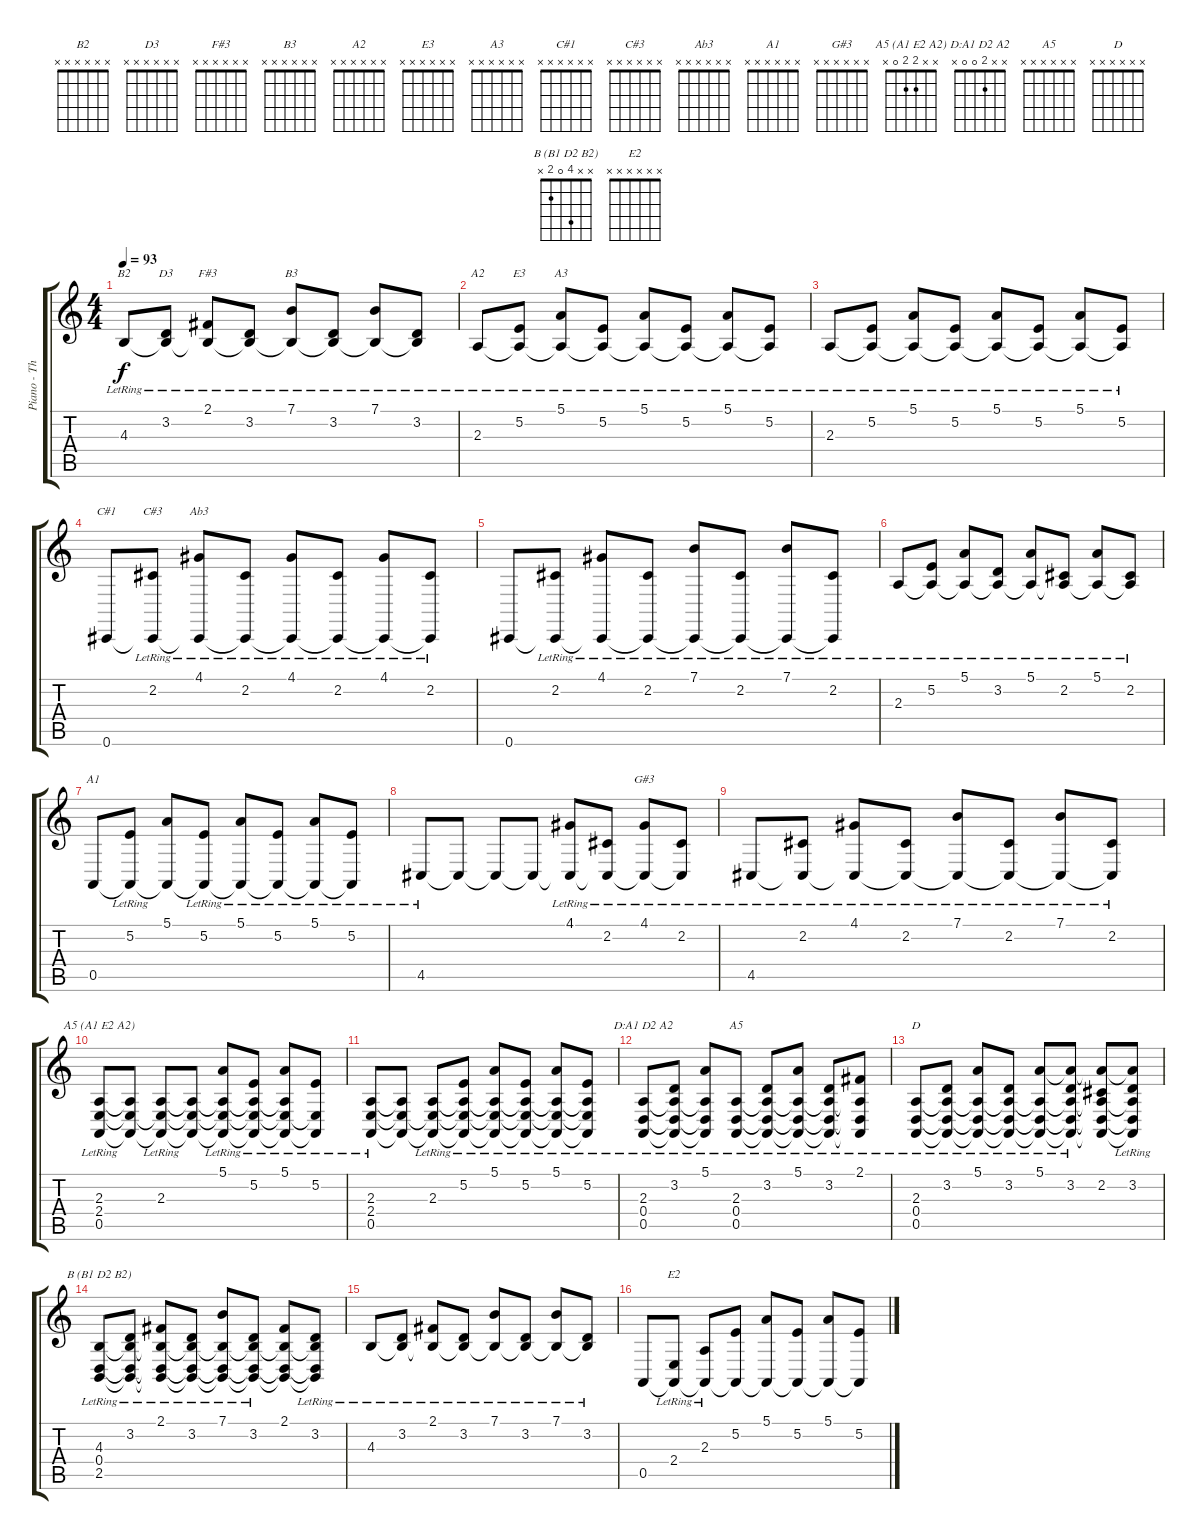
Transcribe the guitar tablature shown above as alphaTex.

\track ("Piano - Thom Yorke" "Piano - Th") {instrument acousticgrandpiano}
\staff {score tabs}
\tuning (E4 B3 G3 D3 A2 Db2) {hide}
\chord ("B2" x x x x x x) {firstfret 0}
\chord ("D3" x x x x x x) {firstfret 0}
\chord ("F#3" x x x x x x) {firstfret 0}
\chord ("B3" x x x x x x) {firstfret 0}
\chord ("A2" x x x x x x) {firstfret 0}
\chord ("E3" x x x x x x) {firstfret 0}
\chord ("A3" x x x x x x) {firstfret 0}
\chord ("C#1" x x x x x x) {firstfret 0}
\chord ("C#3" x x x x x x) {firstfret 0}
\chord ("Ab3" x x x x x x) {firstfret 0}
\chord ("A1" x x x x x x) {firstfret 0}
\chord ("G#3" x x x x x x) {firstfret 0}
\chord ("A5 (A1 E2 A2)" x x 2 2 0 x)
\chord ("D:A1 D2 A2" x x 2 0 0 x)
\chord ("A5" x x x x x x) {firstfret 0}
\chord ("D" x x x x x x) {firstfret 0}
\chord ("B (B1 D2 B2)" x x 4 0 2 x)
\chord ("E2" x x x x x x) {firstfret 0}
\ts (4 4)
\tempo 93
\clef g2
\ks c
4.3{lr}.8{ch "B2" dy f} (3.2{lr} 4.3{t}).8{ch "D3"} (2.1{lr} 4.3{t}).8{ch "F#3"} (3.2{lr} 4.3{t}).8 (7.1{lr} 4.3{t}).8{ch "B3"} (3.2{lr} 4.3{t}).8 (7.1{lr} 4.3{t}).8 (3.2{lr} 4.3{t}).8 |
2.3{lr}.8{ch "A2"} (5.2{lr} 2.3{t}).8{ch "E3"} (5.1{lr} 2.3{t}).8{ch "A3"} (5.2{lr} 2.3{t}).8 (5.1{lr} 2.3{t}).8 (5.2{lr} 2.3{t}).8 (5.1{lr} 2.3{t}).8 (5.2{lr} 2.3{t}).8 |
2.3{lr}.8 (5.2{lr} 2.3{t}).8 (5.1{lr} 2.3{t}).8 (5.2{lr} 2.3{t}).8 (5.1{lr} 2.3{t}).8 (5.2{lr} 2.3{t}).8 (5.1{lr} 2.3{t}).8 (5.2{lr} 2.3{t}).8 |
0.6.8{ch "C#1"} (2.2{lr} 0.6{t}).8{ch "C#3"} (4.1{lr} 0.6{t}).8{ch "Ab3"} (2.2{lr} 0.6{t}).8 (4.1{lr} 0.6{t}).8 (2.2{lr} 0.6{t}).8 (4.1{lr} 0.6{t}).8 (2.2{lr} 0.6{t}).8 |
0.6.8 (2.2{lr} 0.6{t}).8 (4.1{lr} 0.6{t}).8 (2.2{lr} 0.6{t}).8 (7.1{lr} 0.6{t}).8 (2.2{lr} 0.6{t}).8 (7.1{lr} 0.6{t}).8 (2.2{lr} 0.6{t}).8 |
2.3{lr}.8 (5.2{lr} 2.3{t}).8 (5.1{lr} 2.3{t}).8 (3.2{lr} 2.3{t}).8 (5.1{lr} 2.3{t}).8 (2.2{lr} 2.3{t}).8 (5.1{lr} 2.3{t}).8 (2.2{lr} 2.3{t}).8 |
0.5.8{ch "A1"} (5.2{lr} 0.5{t}).8 (5.1 0.5{t}).8 (5.2{lr} 0.5{t}).8 (5.1{lr} 0.5{t}).8 (5.2{lr} 0.5{t}).8 (5.1{lr} 0.5{t}).8 (5.2{lr} 0.5{t}).8 |
4.5{lr}.8 4.5{t}.8 4.5{t}.8 4.5{t}.8 (4.1{lr} 4.5{t}).8 (2.2{lr} 4.5{t}).8 (4.1{lr} 4.5{t}).8{ch "G#3"} (2.2{lr} 4.5{t}).8 |
4.5{lr}.8 (2.2{lr} 4.5{t}).8 (4.1{lr} 4.5{t}).8 (2.2{lr} 4.5{t}).8 (7.1{lr} 4.5{t}).8 (2.2{lr} 4.5{t}).8 (7.1{lr} 4.5{t}).8 (2.2{lr} 4.5{t}).8 |
(2.3{lr} 2.4{lr} 0.5{lr}).8{ch "A5 (A1 E2 A2)"} (2.3{t} 2.4{t} 0.5{t}).8 (2.3{lr} 2.4{t} 0.5{t}).8 (2.3{t} 2.4{t} 0.5{t}).8 (5.1{lr} 2.3{t} 2.4{t} 0.5{t}).8 (5.2{lr} 2.3{t} 2.4{t} 0.5{t}).8 (5.1{lr} 2.3{t} 2.4{t} 0.5{t}).8 (5.2{lr} 2.4{t} 0.5{t}).8 |
(2.3{lr} 2.4{lr} 0.5{lr}).8 (2.3{t} 2.4{t} 0.5{t}).8 (2.3{lr} 2.4{t} 0.5{t}).8 (5.2{lr} 2.3{t} 2.4{t} 0.5{t}).8 (5.1{lr} 2.3{t} 2.4{t} 0.5{t}).8 (5.2{lr} 2.3{t} 2.4{t} 0.5{t}).8 (5.1{lr} 2.3{t} 2.4{t} 0.5{t}).8 (5.2{lr} 2.3{t} 2.4{t} 0.5{t}).8 |
(2.3{lr} 0.4{lr} 0.5{lr}).8{ch "D:A1 D2 A2"} (3.2{lr} 2.3{t} 0.4{t} 0.5{t}).8 (5.1{lr} 2.3{t} 0.4{t} 0.5{t}).8 (2.3{lr} 0.4{lr} 0.5{lr}).8{ch "A5"} (3.2{lr} 2.3{t} 0.4{t} 0.5{t}).8 (5.1{lr} 2.3{t} 0.4{t} 0.5{t}).8 (3.2{lr} 2.3{t} 0.4{t} 0.5{t}).8 (2.1{lr} 2.3{t} 0.4{t} 0.5{t}).8 |
(2.3{lr} 0.4{lr} 0.5).8{ch "D"} (3.2{lr} 2.3{t} 0.4{t} 0.5{t}).8 (5.1{lr} 2.3{t} 0.4{t} 0.5{t}).8 (3.2{lr} 2.3{t} 0.4{t} 0.5{t}).8 (5.1{lr} 2.3{t} 0.4{t} 0.5{t}).8 (5.1{t} 3.2{lr} 2.3{t} 0.4{t} 0.5{t}).8 (5.1{t} 2.2 2.3{t} 0.4{t} 0.5{t}).8 (5.1{t} 3.2{lr} 2.3{t} 0.4{t} 0.5{t}).8 |
(4.3{lr} 0.4{lr} 2.5).8{ch "B (B1 D2 B2)"} (3.2{lr} 4.3{t} 0.4{t} 2.5{t}).8 (2.1{lr} 4.3{t} 0.4{t} 2.5{t}).8 (3.2{lr} 4.3{t} 0.4{t} 2.5{t}).8 (7.1{lr} 4.3{t} 0.4{t} 2.5{t}).8 (3.2{lr} 4.3{t} 0.4{t} 2.5{t}).8 (2.1 4.3{t} 0.4{t} 2.5{t}).8 (3.2{lr} 4.3{t} 0.4{t} 2.5{t}).8 |
4.3{lr}.8 (3.2{lr} 4.3{t}).8 (2.1{lr} 4.3{t}).8 (3.2{lr} 4.3{t}).8 (7.1{lr} 4.3{t}).8 (3.2{lr} 4.3{t}).8 (7.1{lr} 4.3{t}).8 (3.2{lr} 4.3{t}).8 |
0.5.8 (2.4{lr} 0.5{t}).8{ch "E2"} (2.3{lr} 0.5{t}).8 (5.2 0.5{t}).8 (5.1 0.5{t}).8 (5.2 0.5{t}).8 (5.1 0.5{t}).8 (5.2 0.5{t}).8
